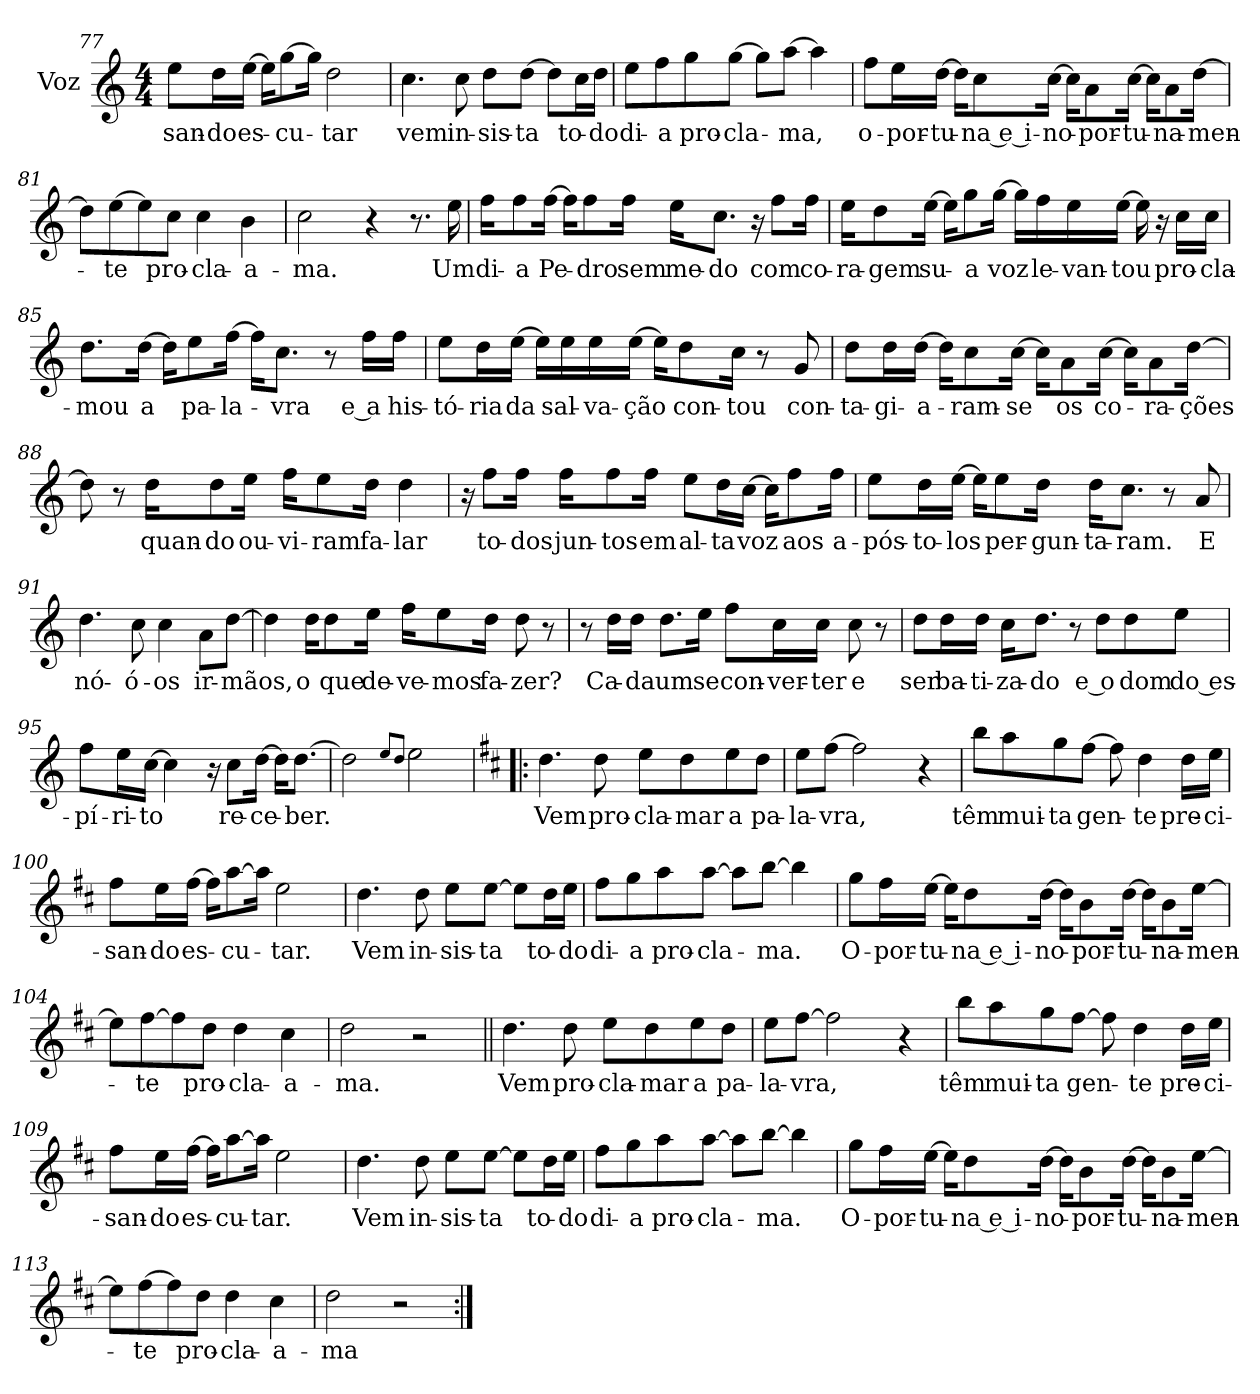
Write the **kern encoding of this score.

**kern	**text
*part1	*part1
*staff1	*staff1
*I"Voz	*
*I'Vo.	*
*clefG2	*
*k[]	*
*M4/4	*
=77	=77
!	!LO:LY:b
8ee\L	-san-
!	!LO:LY:b
16dd\L	-do
!	!LO:LY:b
[16ee\JJ	es-
16ee\KL]	.
!	!LO:LY:b
[8gg\	-cu-
16gg\Jk]	.
!	!LO:LY:b
2dd\	-tar
=78	=78
!	!LO:LY:b
4.cc\	vem
!	!LO:LY:b
8cc\	in-
!	!LO:LY:b
8dd\L	-sis-
!	!LO:LY:b
[8dd\J	-ta
8dd\L]	.
!	!LO:LY:b
16cc\L	to-
!	!LO:LY:b
16dd\JJ	-do
=79	=79
!	!LO:LY:b
8ee\L	di-
!	!LO:LY:b
8ff\	-a
!	!LO:LY:b
8gg\	pro-
!	!LO:LY:b
[8gg\J	-cla-
8gg\L]	.
!	!LO:LY:b
[8aa\J	-ma,
4aa\]	.
!!LO:LB:g=z
=80	=80
!	!LO:LY:b
8ff\L	o-
!	!LO:LY:b
16ee\L	-por-
!	!LO:LY:b
[16dd\JJ	-tu-
16dd\KL]	.
!	!LO:LY:b
8cc\	-na e i-
!	!LO:LY:b
[16cc\Jk	-no-
16cc\KL]	.
!	!LO:LY:b
8a\	-por-
!	!LO:LY:b
[16cc\Jk	-tu-
16cc\KL]	.
!	!LO:LY:b
8a\	-na-
!	!LO:LY:b
[16dd\Jk	-men-
=81	=81
8dd\L]	.
!	!LO:LY:b
[8ee\	-te
8ee\]	.
!	!LO:LY:b
8cc\J	pro-
!	!LO:LY:b
4cc\	-cla-
!	!LO:LY:b
4b\	-a-
=82	=82
!	!LO:LY:b
2cc\	-ma.
4r	.
8.r	.
!	!LO:LY:b
16ee\	Um
!!LO:LB:g=z
=83	=83
!	!LO:LY:b
16ff\KL	di-
!	!LO:LY:b
8ff\	-a
!	!LO:LY:b
[16ff\Jk	Pe-
16ff\KL]	.
!	!LO:LY:b
8ff\	-dro
!	!LO:LY:b
16ff\Jk	sem
!	!LO:LY:b
16ee\KL	me-
!	!LO:LY:b
8.cc\J	-do
16r	.
!	!LO:LY:b
8ff\L	com
!	!LO:LY:b
16ff\Jk	co-
=84	=84
!	!LO:LY:b
16ee\KL	-ra-
!	!LO:LY:b
8dd\	-gem
!	!LO:LY:b
[16ee\Jk	su-
16ee\KL]	.
!	!LO:LY:b
8gg\	-a
!	!LO:LY:b
[16gg\Jk	voz
16gg\LL]	.
!	!LO:LY:b
16ff\	le-
!	!LO:LY:b
16ee\	-van-
!	!LO:LY:b
[16ee\JJ	-tou
16ee\]	.
16r	.
!	!LO:LY:b
16cc\LL	pro-
!	!LO:LY:b
16cc\JJ	-cla-
!!LO:LB:g=z
=85	=85
!	!LO:LY:b
8.dd\L	-mou
!	!LO:LY:b
[16dd\Jk	a
16dd\KL]	.
!	!LO:LY:b
8ee\	pa-
!	!LO:LY:b
[16ff\Jk	-la-
16ff\KL]	.
!	!LO:LY:b
8.cc\J	-vra
8r	.
!	!LO:LY:b
16ff\LL	e a
!	!LO:LY:b
16ff\JJ	his-
=86	=86
!	!LO:LY:b
8ee\L	-tó-
!	!LO:LY:b
16dd\L	-ria
!	!LO:LY:b
[16ee\JJ	da
16ee\LL]	.
!	!LO:LY:b
16ee\	sal-
!	!LO:LY:b
16ee\	-va-
!	!LO:LY:b
[16ee\JJ	-ção
16ee\KL]	.
!	!LO:LY:b
8dd\	con-
!	!LO:LY:b
16cc\Jk	-tou
8r	.
!	!LO:LY:b
8g/	con-
!!LO:LB:g=z
=87	=87
!	!LO:LY:b
8dd\L	-ta-
!	!LO:LY:b
16dd\L	-gi-
!	!LO:LY:b
[16dd\JJ	-a-
16dd\KL]	.
!	!LO:LY:b
8cc\	-ram-
!	!LO:LY:b
[16cc\Jk	-se
16cc\KL]	.
!	!LO:LY:b
8a\	os
!	!LO:LY:b
[16cc\Jk	co-
16cc\KL]	.
!	!LO:LY:b
8a\	-ra-
!	!LO:LY:b
[16dd\Jk	-ções
=88	=88
8dd\]	.
8r	.
!	!LO:LY:b
16dd\KL	quan-
!	!LO:LY:b
8dd\	-do
!	!LO:LY:b
16ee\Jk	ou-
!	!LO:LY:b
16ff\KL	-vi-
!	!LO:LY:b
8ee\	-ram
!	!LO:LY:b
16dd\Jk	fa-
!	!LO:LY:b
4dd\	-lar
!!LO:PB:g=z
=89	=89
16r	.
!	!LO:LY:b
8ff\L	to-
!	!LO:LY:b
16ff\Jk	-dos
!	!LO:LY:b
16ff\KL	jun-
!	!LO:LY:b
8ff\	-tos
!	!LO:LY:b
16ff\Jk	em
!	!LO:LY:b
8ee\L	al-
!	!LO:LY:b
16dd\L	-ta
!	!LO:LY:b
[16cc\JJ	voz
16cc\KL]	.
!	!LO:LY:b
8ff\	aos
!	!LO:LY:b
16ff\Jk	a-
=90	=90
!	!LO:LY:b
8ee\L	-pós-
!	!LO:LY:b
16dd\L	-to-
!	!LO:LY:b
[16ee\JJ	-los
16ee\KL]	.
!	!LO:LY:b
8ee\	per-
!	!LO:LY:b
16dd\Jk	-gun-
!	!LO:LY:b
16dd\KL	-ta-
!	!LO:LY:b
8.cc\J	-ram.
8r	.
!	!LO:LY:b
8a/	E
=91	=91
!	!LO:LY:b
4.dd\	nó-
!	!LO:LY:b
8cc\	-ó-
!	!LO:LY:b
4cc\	-os
!	!LO:LY:b
8a\L	ir-
!	!LO:LY:b
[8dd\J	-mãos,
!!LO:LB:g=z
=92	=92
4dd\]	.
!	!LO:LY:b
16dd\KL	o
!	!LO:LY:b
8dd\	que
!	!LO:LY:b
16ee\Jk	de-
!	!LO:LY:b
16ff\KL	-ve-
!	!LO:LY:b
8ee\	-mos
!	!LO:LY:b
16dd\Jk	fa-
!	!LO:LY:b
8dd\	-zer?
8r	.
=93	=93
8r	.
!	!LO:LY:b
16dd\LL	Ca-
!	!LO:LY:b
16dd\JJ	-da
!	!LO:LY:b
8.dd\L	um
!	!LO:LY:b
16ee\Jk	se
!	!LO:LY:b
8ff\L	con-
!	!LO:LY:b
16cc\L	-ver-
!	!LO:LY:b
16cc\JJ	-ter
!	!LO:LY:b
8cc\	e
8r	.
!!LO:LB:g=z
=94	=94
!	!LO:LY:b
8dd\L	ser
!	!LO:LY:b
16dd\L	ba-
!	!LO:LY:b
16dd\JJ	-ti-
!	!LO:LY:b
16cc\KL	-za-
!	!LO:LY:b
8.dd\J	-do
8r	.
!	!LO:LY:b
8dd\L	e o
!	!LO:LY:b
8dd\	dom
!	!LO:LY:b
8ee\J	do es-
=95	=95
!	!LO:LY:b
8ff\L	-pí-
!	!LO:LY:b
16ee\L	-ri-
!	!LO:LY:b
[16cc\JJ	-to
4cc\]	.
16r	.
!	!LO:LY:b
8cc\L	re-
!	!LO:LY:b
[16dd\Jk	-ce-
16dd\KL]	.
!	!LO:LY:b
[8.dd\J	-ber.
=96	=96
2dd\]	.
8qee/L	.
8qdd/J	.
2ee\	.
!!LO:LB:g=z
=97!|:	=97!|:
*k[f#c#]	*
!	!LO:LY:b
4.dd\	Vem
!	!LO:LY:b
8dd\	pro-
!	!LO:LY:b
8ee\L	-cla-
!	!LO:LY:b
8dd\	-mar
!	!LO:LY:b
8ee\	a
!	!LO:LY:b
8dd\J	pa-
=98	=98
!	!LO:LY:b
8ee\L	-la-
!	!LO:LY:b
[8ff#\J	-vra,
2ff#\]	.
4r	.
=99	=99
!	!LO:LY:b
8bb\L	têm
!	!LO:LY:b
8aa\	mui-
!	!LO:LY:b
8gg\	-ta
!	!LO:LY:b
[8ff#\J	gen-
8ff#\]	.
!	!LO:LY:b
4dd\	-te
!	!LO:LY:b
16dd\LL	pre-
!	!LO:LY:b
16ee\JJ	-ci-
=100	=100
!	!LO:LY:b
8ff#\L	-san-
!	!LO:LY:b
16ee\L	-do
!	!LO:LY:b
[16ff#\JJ	es-
16ff#\KL]	.
!	!LO:LY:b
[8aa\	-cu-
16aa\Jk]	.
!	!LO:LY:b
2ee\	-tar.
!!LO:LB:g=z
=101	=101
!	!LO:LY:b
4.dd\	Vem
!	!LO:LY:b
8dd\	in-
!	!LO:LY:b
8ee\L	-sis-
!	!LO:LY:b
[8ee\J	-ta
8ee\L]	.
!	!LO:LY:b
16dd\L	to-
!	!LO:LY:b
16ee\JJ	-do
=102	=102
!	!LO:LY:b
8ff#\L	di-
!	!LO:LY:b
8gg\	-a
!	!LO:LY:b
8aa\	pro-
!	!LO:LY:b
[8aa\J	-cla-
8aa\L]	.
!	!LO:LY:b
[8bb\J	-ma.
4bb\]	.
=103	=103
!	!LO:LY:b
8gg\L	O-
!	!LO:LY:b
16ff#\L	-por-
!	!LO:LY:b
[16ee\JJ	-tu-
16ee\KL]	.
!	!LO:LY:b
8dd\	-na e i-
!	!LO:LY:b
[16dd\Jk	-no-
16dd\KL]	.
!	!LO:LY:b
8b\	-por-
!	!LO:LY:b
[16dd\Jk	-tu-
16dd\KL]	.
!	!LO:LY:b
8b\	-na-
!	!LO:LY:b
[16ee\Jk	-men-
!!LO:LB:g=z
=104	=104
8ee\L]	.
!	!LO:LY:b
[8ff#\	-te
8ff#\]	.
!	!LO:LY:b
8dd\J	pro-
!	!LO:LY:b
4dd\	-cla-
!	!LO:LY:b
4cc#\	-a-
=105	=105
!	!LO:LY:b
2dd\	-ma.
2r	.
=106||	=106||
!	!LO:LY:b
4.dd\	Vem
!	!LO:LY:b
8dd\	pro-
!	!LO:LY:b
8ee\L	-cla-
!	!LO:LY:b
8dd\	-mar
!	!LO:LY:b
8ee\	a
!	!LO:LY:b
8dd\J	pa-
=107	=107
!	!LO:LY:b
8ee\L	-la-
!	!LO:LY:b
[8ff#\J	-vra,
2ff#\]	.
4r	.
!!LO:LB:g=z
=108	=108
!	!LO:LY:b
8bb\L	têm
!	!LO:LY:b
8aa\	mui-
!	!LO:LY:b
8gg\	-ta
!	!LO:LY:b
[8ff#\J	gen-
8ff#\]	.
!	!LO:LY:b
4dd\	-te
!	!LO:LY:b
16dd\LL	pre-
!	!LO:LY:b
16ee\JJ	-ci-
=109	=109
!	!LO:LY:b
8ff#\L	-san-
!	!LO:LY:b
16ee\L	-do
!	!LO:LY:b
[16ff#\JJ	es-
16ff#\KL]	.
!	!LO:LY:b
[8aa\	-cu-
!	!LO:LY:b
16aa\Jk]	-tar.
2ee\	.
=110	=110
!	!LO:LY:b
4.dd\	Vem
!	!LO:LY:b
8dd\	in-
!	!LO:LY:b
8ee\L	-sis-
!	!LO:LY:b
[8ee\J	-ta
8ee\L]	.
!	!LO:LY:b
16dd\L	to-
!	!LO:LY:b
16ee\JJ	-do
!!LO:LB:g=z
=111	=111
!	!LO:LY:b
8ff#\L	di-
!	!LO:LY:b
8gg\	-a
!	!LO:LY:b
8aa\	pro-
!	!LO:LY:b
[8aa\J	-cla-
8aa\L]	.
!	!LO:LY:b
[8bb\J	-ma.
4bb\]	.
=112	=112
!	!LO:LY:b
8gg\L	O-
!	!LO:LY:b
16ff#\L	-por-
!	!LO:LY:b
[16ee\JJ	-tu-
16ee\KL]	.
!	!LO:LY:b
8dd\	-na e i-
!	!LO:LY:b
[16dd\Jk	-no-
16dd\KL]	.
!	!LO:LY:b
8b\	-por-
!	!LO:LY:b
[16dd\Jk	-tu-
16dd\KL]	.
!	!LO:LY:b
8b\	-na-
!	!LO:LY:b
[16ee\Jk	-men-
=113	=113
8ee\L]	.
!	!LO:LY:b
[8ff#\	-te
8ff#\]	.
!	!LO:LY:b
8dd\J	pro-
!	!LO:LY:b
4dd\	-cla-
!	!LO:LY:b
4cc#\	-a-
=114	=114
!	!LO:LY:b
2dd\	-ma
2r	.
=:|!	=:|!
*-	*-
